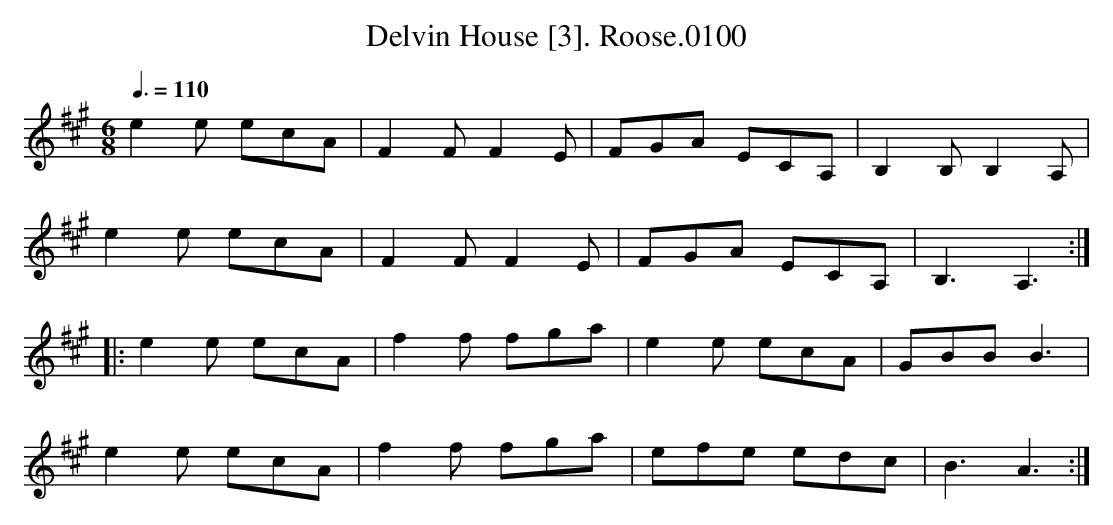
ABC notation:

X:1
T:Delvin House [3]. Roose.0100
Q:3/8=110
M:6/8
L:1/8
K:A
e2 e ecA|F2 F F2 E|FGA ECA,|B,2 B, B,2A,|
e2 e ecA|F2 F F2 E|FGA ECA,|B,3 A,3:|
|:e2 e ecA|f2 f fga|e2 e ecA|GBB B3|
e2 e ecA|f2 f fga|efe edc|B3 A3:|
